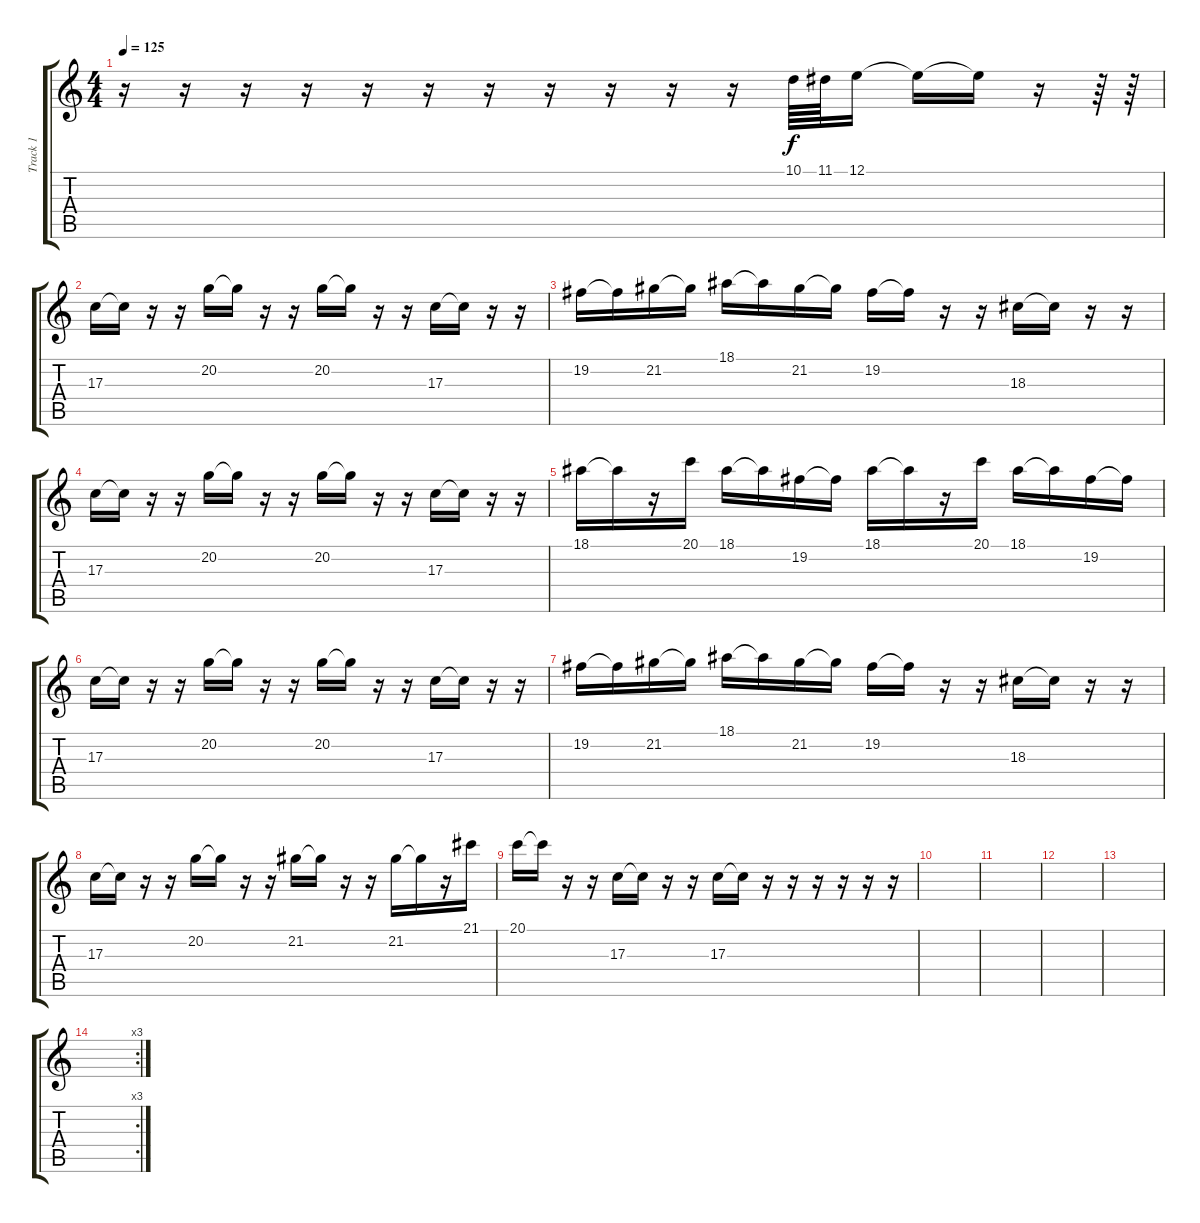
\track ("Track 1" "Track 1") {instrument vibraphone}
\staff {score tabs}
\tuning (E4 B3 G3 D3 A2 E2) {hide}
\ts (4 4)
\tempo 125
\clef g2
\ks c
r.16{dy f} r.16 r.16 r.16 r.16 r.16 r.16 r.16 r.16 r.16 r.16 10.1.64 11.1.64 12.1.16 12.1{t}.16 12.1{t}.16 r.16 r.64 r.64 |
17.3.16 17.3{t}.16 r.16 r.16 20.2.16 20.2{t}.16 r.16 r.16 20.2.16 20.2{t}.16 r.16 r.16 17.3.16 17.3{t}.16 r.16 r.16 |
19.2.16 19.2{t}.16 21.2.16 21.2{t}.16 18.1.16 18.1{t}.16 21.2.16 21.2{t}.16 19.2.16 19.2{t}.16 r.16 r.16 18.3.16 18.3{t}.16 r.16 r.16 |
17.3.16 17.3{t}.16 r.16 r.16 20.2.16 20.2{t}.16 r.16 r.16 20.2.16 20.2{t}.16 r.16 r.16 17.3.16 17.3{t}.16 r.16 r.16 |
18.1.16 18.1{t}.16 r.16 20.1.16 18.1.16 18.1{t}.16 19.2.16 19.2{t}.16 18.1.16 18.1{t}.16 r.16 20.1.16 18.1.16 18.1{t}.16 19.2.16 19.2{t}.16 |
17.3.16 17.3{t}.16 r.16 r.16 20.2.16 20.2{t}.16 r.16 r.16 20.2.16 20.2{t}.16 r.16 r.16 17.3.16 17.3{t}.16 r.16 r.16 |
19.2.16 19.2{t}.16 21.2.16 21.2{t}.16 18.1.16 18.1{t}.16 21.2.16 21.2{t}.16 19.2.16 19.2{t}.16 r.16 r.16 18.3.16 18.3{t}.16 r.16 r.16 |
17.3.16 17.3{t}.16 r.16 r.16 20.2.16 20.2{t}.16 r.16 r.16 21.2.16 21.2{t}.16 r.16 r.16 21.2.16 21.2{t}.16 r.16 21.1.16 |
20.1.16 20.1{t}.16 r.16 r.16 17.3.16 17.3{t}.16 r.16 r.16 17.3.16 17.3{t}.16 r.16 r.16 r.16 r.16 r.16 r.16 |
|
|
|
|
\rc 3
